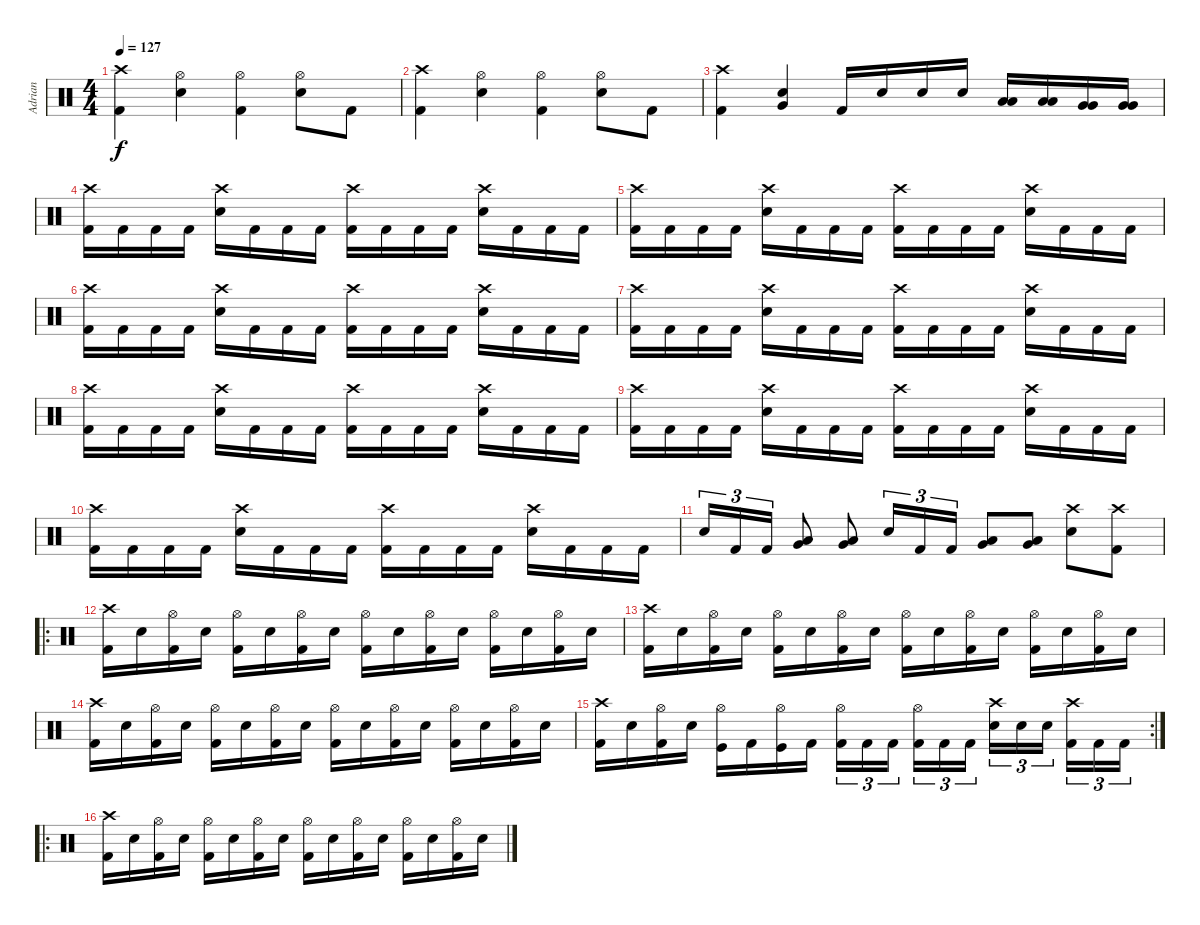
\track ("Adrian" "Adrian") {instrument percussion}
\staff {score}
\articulation defaults
\ts (4 4)
\tempo 127
\clef neutral
\ks c
("Crash high (hit)" "Kick (hit) 2").4{dy f} ("Hi-Hat (open)" "Electric Snare (hit)").4 ("Hi-Hat (open)" "Kick (hit) 2").4 ("Hi-Hat (open)" "Electric Snare (hit)").8 "Kick (hit) 2".8 |
("Crash high (hit)" "Kick (hit) 2").4 ("Hi-Hat (open)" "Electric Snare (hit)").4 ("Hi-Hat (open)" "Kick (hit) 2").4 ("Hi-Hat (open)" "Electric Snare (hit)").8 "Kick (hit) 2".8 |
("Crash high (hit)" "Kick (hit) 2").4 ("Very Low Tom (hit)" "Electric Snare (hit)").4 "Kick (hit) 2".16 "Electric Snare (hit)".16 "Electric Snare (hit)".16 "Electric Snare (hit)".16 ("Low Tom (hit)" "Low Tom (hit)").16 ("Low Tom (hit)" "Low Tom (hit)").16 ("Very Low Tom (hit)" "Very Low Tom (hit)").16 ("Very Low Tom (hit)" "Very Low Tom (hit)").16 |
("Crash high (hit)" "Kick (hit) 2").16 "Kick (hit) 2".16 "Kick (hit) 2".16 "Kick (hit) 2".16 ("Crash high (hit)" "Electric Snare (hit)").16 "Kick (hit) 2".16 "Kick (hit) 2".16 "Kick (hit) 2".16 ("Crash high (hit)" "Kick (hit) 2").16 "Kick (hit) 2".16 "Kick (hit) 2".16 "Kick (hit) 2".16 ("Crash high (hit)" "Electric Snare (hit)").16 "Kick (hit) 2".16 "Kick (hit) 2".16 "Kick (hit) 2".16 |
("Crash high (hit)" "Kick (hit) 2").16 "Kick (hit) 2".16 "Kick (hit) 2".16 "Kick (hit) 2".16 ("Crash high (hit)" "Electric Snare (hit)").16 "Kick (hit) 2".16 "Kick (hit) 2".16 "Kick (hit) 2".16 ("Crash high (hit)" "Kick (hit) 2").16 "Kick (hit) 2".16 "Kick (hit) 2".16 "Kick (hit) 2".16 ("Crash high (hit)" "Electric Snare (hit)").16 "Kick (hit) 2".16 "Kick (hit) 2".16 "Kick (hit) 2".16 |
("Crash high (hit)" "Kick (hit) 2").16 "Kick (hit) 2".16 "Kick (hit) 2".16 "Kick (hit) 2".16 ("Crash high (hit)" "Electric Snare (hit)").16 "Kick (hit) 2".16 "Kick (hit) 2".16 "Kick (hit) 2".16 ("Crash high (hit)" "Kick (hit) 2").16 "Kick (hit) 2".16 "Kick (hit) 2".16 "Kick (hit) 2".16 ("Crash high (hit)" "Electric Snare (hit)").16 "Kick (hit) 2".16 "Kick (hit) 2".16 "Kick (hit) 2".16 |
("Crash high (hit)" "Kick (hit) 2").16 "Kick (hit) 2".16 "Kick (hit) 2".16 "Kick (hit) 2".16 ("Crash high (hit)" "Electric Snare (hit)").16 "Kick (hit) 2".16 "Kick (hit) 2".16 "Kick (hit) 2".16 ("Crash high (hit)" "Kick (hit) 2").16 "Kick (hit) 2".16 "Kick (hit) 2".16 "Kick (hit) 2".16 ("Crash high (hit)" "Electric Snare (hit)").16 "Kick (hit) 2".16 "Kick (hit) 2".16 "Kick (hit) 2".16 |
("Crash high (hit)" "Kick (hit) 2").16 "Kick (hit) 2".16 "Kick (hit) 2".16 "Kick (hit) 2".16 ("Crash high (hit)" "Electric Snare (hit)").16 "Kick (hit) 2".16 "Kick (hit) 2".16 "Kick (hit) 2".16 ("Crash high (hit)" "Kick (hit) 2").16 "Kick (hit) 2".16 "Kick (hit) 2".16 "Kick (hit) 2".16 ("Crash high (hit)" "Electric Snare (hit)").16 "Kick (hit) 2".16 "Kick (hit) 2".16 "Kick (hit) 2".16 |
("Crash high (hit)" "Kick (hit) 2").16 "Kick (hit) 2".16 "Kick (hit) 2".16 "Kick (hit) 2".16 ("Crash high (hit)" "Electric Snare (hit)").16 "Kick (hit) 2".16 "Kick (hit) 2".16 "Kick (hit) 2".16 ("Crash high (hit)" "Kick (hit) 2").16 "Kick (hit) 2".16 "Kick (hit) 2".16 "Kick (hit) 2".16 ("Crash high (hit)" "Electric Snare (hit)").16 "Kick (hit) 2".16 "Kick (hit) 2".16 "Kick (hit) 2".16 |
("Crash high (hit)" "Kick (hit) 2").16 "Kick (hit) 2".16 "Kick (hit) 2".16 "Kick (hit) 2".16 ("Crash high (hit)" "Electric Snare (hit)").16 "Kick (hit) 2".16 "Kick (hit) 2".16 "Kick (hit) 2".16 ("Crash high (hit)" "Kick (hit) 2").16 "Kick (hit) 2".16 "Kick (hit) 2".16 "Kick (hit) 2".16 ("Crash high (hit)" "Electric Snare (hit)").16 "Kick (hit) 2".16 "Kick (hit) 2".16 "Kick (hit) 2".16 |
"Electric Snare (hit)".16{tu (3 2)} "Kick (hit) 2".16{tu (3 2)} "Kick (hit) 2".16{tu (3 2)} ("Low Tom (hit)" "Very Low Tom (hit)").8 ("Low Tom (hit)" "Very Low Tom (hit)").8 "Electric Snare (hit)".16{tu (3 2)} "Kick (hit) 2".16{tu (3 2)} "Kick (hit) 2".16{tu (3 2)} ("Low Tom (hit)" "Very Low Tom (hit)").8 ("Low Tom (hit)" "Very Low Tom (hit)").8 ("Crash high (hit)" "Electric Snare (hit)").8 ("Crash high (hit)" "Kick (hit) 2").8 |
\ro
("Crash high (hit)" "Kick (hit) 2").16 "Electric Snare (hit)".16 ("Hi-Hat (open)" "Kick (hit) 2").16 "Electric Snare (hit)".16 ("Hi-Hat (open)" "Kick (hit) 2").16 "Electric Snare (hit)".16 ("Hi-Hat (open)" "Kick (hit) 2").16 "Electric Snare (hit)".16 ("Hi-Hat (open)" "Kick (hit) 2").16 "Electric Snare (hit)".16 ("Hi-Hat (open)" "Kick (hit) 2").16 "Electric Snare (hit)".16 ("Hi-Hat (open)" "Kick (hit) 2").16 "Electric Snare (hit)".16 ("Hi-Hat (open)" "Kick (hit) 2").16 "Electric Snare (hit)".16 |
("Crash high (hit)" "Kick (hit) 2").16 "Electric Snare (hit)".16 ("Hi-Hat (open)" "Kick (hit) 2").16 "Electric Snare (hit)".16 ("Hi-Hat (open)" "Kick (hit) 2").16 "Electric Snare (hit)".16 ("Hi-Hat (open)" "Kick (hit) 2").16 "Electric Snare (hit)".16 ("Hi-Hat (open)" "Kick (hit) 2").16 "Electric Snare (hit)".16 ("Hi-Hat (open)" "Kick (hit) 2").16 "Electric Snare (hit)".16 ("Hi-Hat (open)" "Kick (hit) 2").16 "Electric Snare (hit)".16 ("Hi-Hat (open)" "Kick (hit) 2").16 "Electric Snare (hit)".16 |
("Crash high (hit)" "Kick (hit) 2").16 "Electric Snare (hit)".16 ("Hi-Hat (open)" "Kick (hit) 2").16 "Electric Snare (hit)".16 ("Hi-Hat (open)" "Kick (hit) 2").16 "Electric Snare (hit)".16 ("Hi-Hat (open)" "Kick (hit) 2").16 "Electric Snare (hit)".16 ("Hi-Hat (open)" "Kick (hit) 2").16 "Electric Snare (hit)".16 ("Hi-Hat (open)" "Kick (hit) 2").16 "Electric Snare (hit)".16 ("Hi-Hat (open)" "Kick (hit) 2").16 "Electric Snare (hit)".16 ("Hi-Hat (open)" "Kick (hit) 2").16 "Electric Snare (hit)".16 |
\rc 2
("Crash high (hit)" "Kick (hit) 2").16 "Electric Snare (hit)".16 ("Hi-Hat (open)" "Kick (hit) 2").16 "Electric Snare (hit)".16 ("Hi-Hat (open)" "Kick (hit)").16 "Kick (hit) 2".16 ("Hi-Hat (open)" "Kick (hit)").16 "Kick (hit) 2".16 ("Hi-Hat (open)" "Kick (hit) 2").16{tu (3 2)} "Kick (hit) 2".16{tu (3 2)} "Kick (hit) 2".16{tu (3 2)} ("Hi-Hat (open)" "Kick (hit) 2").16{tu (3 2)} "Kick (hit) 2".16{tu (3 2)} "Kick (hit) 2".16{tu (3 2)} ("Crash high (hit)" "Electric Snare (hit)").16{tu (3 2)} "Electric Snare (hit)".16{tu (3 2)} "Electric Snare (hit)".16{tu (3 2)} ("Crash high (hit)" "Kick (hit) 2").16{tu (3 2)} "Kick (hit) 2".16{tu (3 2)} "Kick (hit) 2".16{tu (3 2)} |
\ro
("Crash high (hit)" "Kick (hit) 2").16 "Electric Snare (hit)".16 ("Hi-Hat (open)" "Kick (hit) 2").16 "Electric Snare (hit)".16 ("Hi-Hat (open)" "Kick (hit) 2").16 "Electric Snare (hit)".16 ("Hi-Hat (open)" "Kick (hit) 2").16 "Electric Snare (hit)".16 ("Hi-Hat (open)" "Kick (hit) 2").16 "Electric Snare (hit)".16 ("Hi-Hat (open)" "Kick (hit) 2").16 "Electric Snare (hit)".16 ("Hi-Hat (open)" "Kick (hit) 2").16 "Electric Snare (hit)".16 ("Hi-Hat (open)" "Kick (hit) 2").16 "Electric Snare (hit)".16
